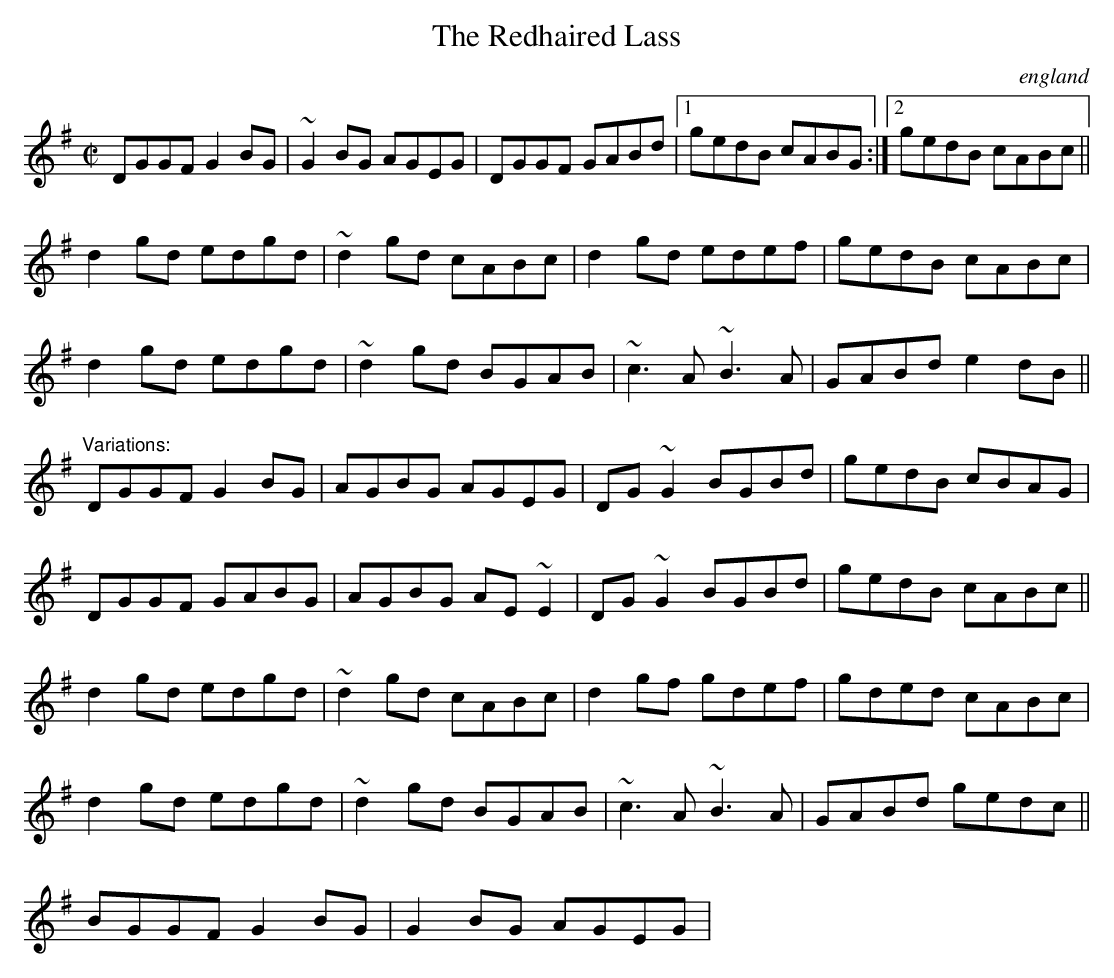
X:1
T:Redhaired Lass, The
O:england
M:C|
K:G
DGGF G2BG|~G2BG AGEG|DGGF GABd|1 gedB cABG:|2 gedB cABc||
d2gd edgd|~d2gd cABc|d2gd edef|gedB cABc|
d2gd edgd|~d2gd BGAB|~c3A ~B3A|GABd e2dB||
"Variations:"
DGGF G2BG|AGBG AGEG|DG~G2 BGBd|gedB cBAG|
DGGF GABG|AGBG AE~E2|DG~G2 BGBd|gedB cABc||
d2gd edgd|~d2gd cABc|d2gf gdef|gded cABc|
d2gd edgd|~d2gd BGAB|~c3A ~B3A|GABd gedc||
BGGF G2BG|G2BG AGEG|
